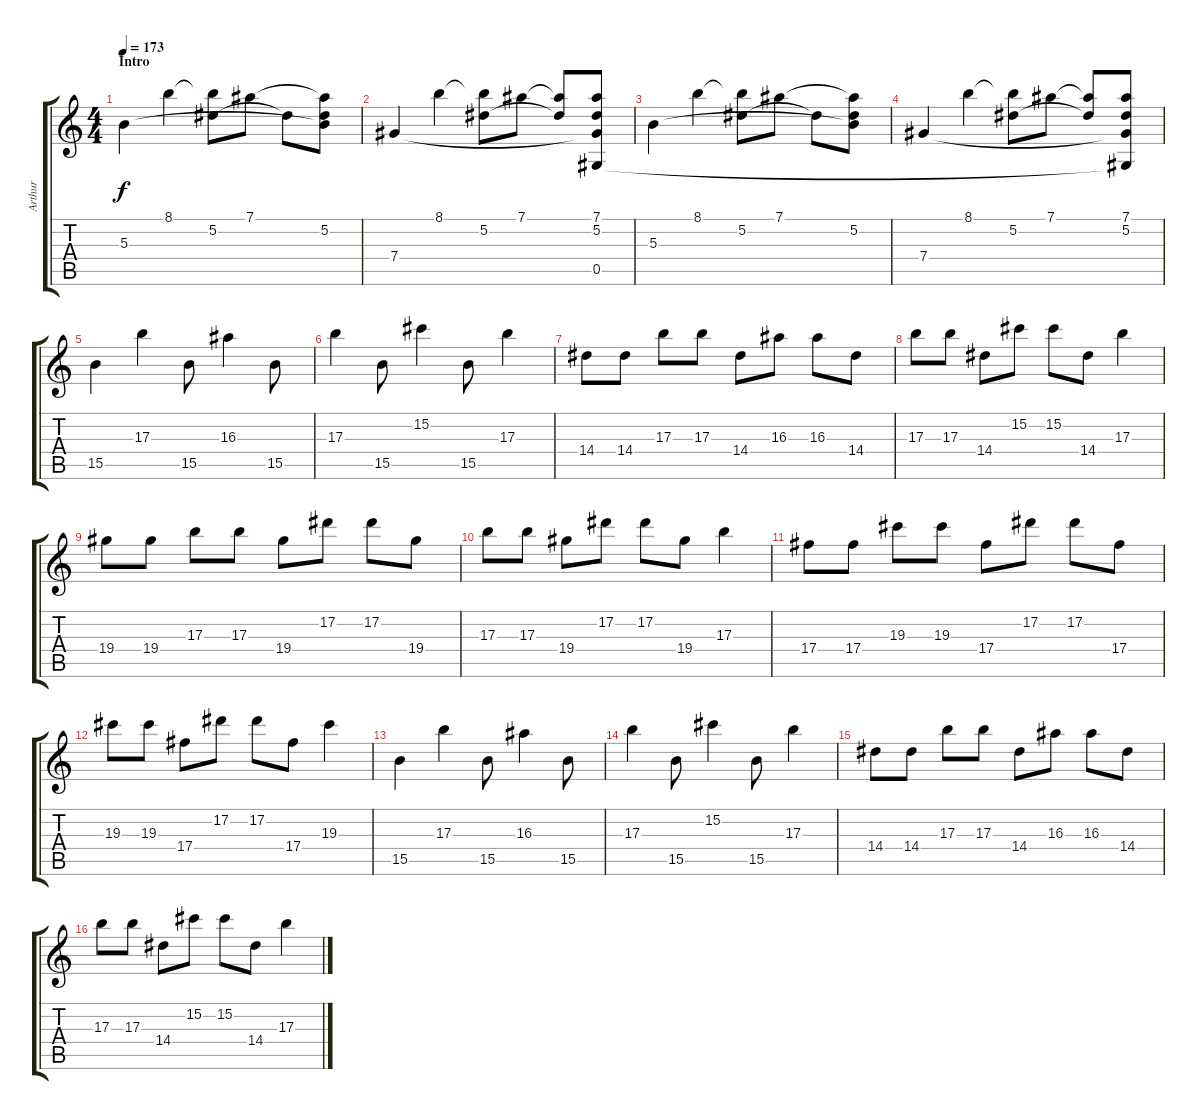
\track ("Arthur" "Arthur") {instrument overdrivenguitar}
\staff {score tabs}
\tuning (Eb4 Bb3 Gb3 Db3 Ab2 Eb2) {hide}
\ts (4 4)
\section ("" "Intro")
\tempo 173
\clef g2
\ks c
5.3.4{dy f instrument electricguitarclean} 8.1.4 (8.1{t} 5.2).8 7.1.8 5.2{t}.8 (7.1{t} 5.2 5.3{t}).8 |
7.4.4 8.1.4 (8.1{t} 5.2).8 7.1.8 (7.1{t} 5.2{t}).8 (7.1 5.2 7.4{t} 0.5).8 |
5.3.4 8.1.4 (8.1{t} 5.2).8 7.1.8 5.2{t}.8 (7.1{t} 5.2 5.3{t}).8 |
7.4.4 8.1.4 (8.1{t} 5.2).8 7.1.8 (7.1{t} 5.2{t}).8 (7.1 5.2 7.4{t} 0.5{t}).8 |
15.5.4{instrument overdrivenguitar} 17.3.4 15.5.8 16.3.4 15.5.8 |
17.3.4 15.5.8 15.2.4 15.5.8 17.3.4 |
14.4.8 14.4.8 17.3.8 17.3.8 14.4.8 16.3.8 16.3.8 14.4.8 |
17.3.8 17.3.8 14.4.8 15.2.8 15.2.8 14.4.8 17.3.4 |
19.4.8 19.4.8 17.3.8 17.3.8 19.4.8 17.2.8 17.2.8 19.4.8 |
17.3.8 17.3.8 19.4.8 17.2.8 17.2.8 19.4.8 17.3.4 |
17.4.8 17.4.8 19.3.8 19.3.8 17.4.8 17.2.8 17.2.8 17.4.8 |
19.3.8 19.3.8 17.4.8 17.2.8 17.2.8 17.4.8 19.3.4 |
15.5.4 17.3.4 15.5.8 16.3.4 15.5.8 |
17.3.4 15.5.8 15.2.4 15.5.8 17.3.4 |
14.4.8 14.4.8 17.3.8 17.3.8 14.4.8 16.3.8 16.3.8 14.4.8 |
17.3.8 17.3.8 14.4.8 15.2.8 15.2.8 14.4.8 17.3.4
